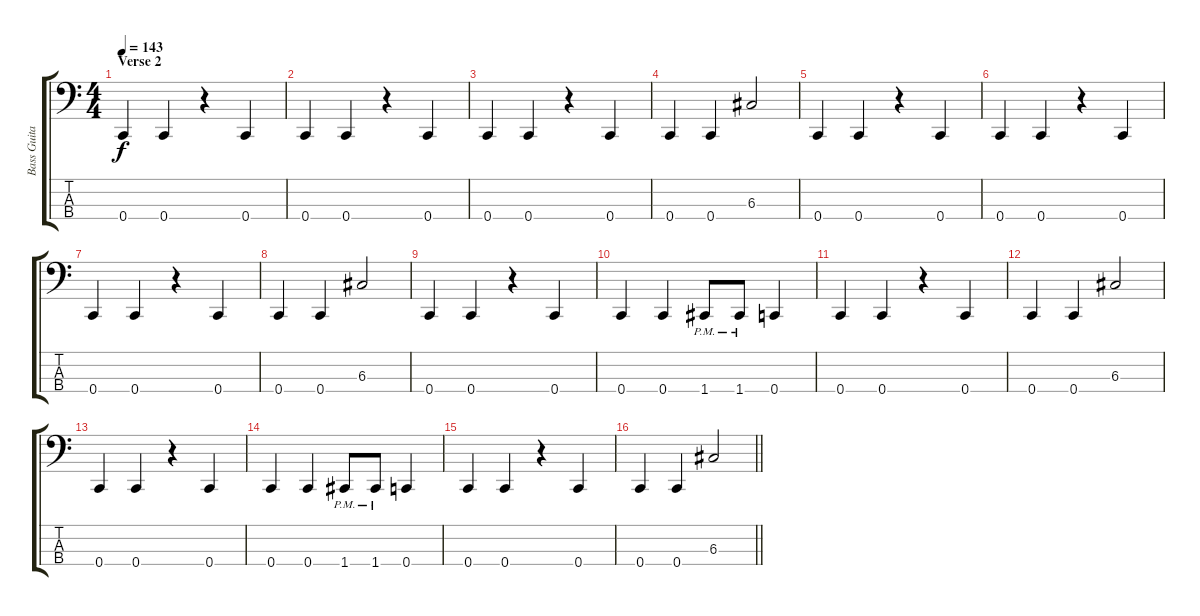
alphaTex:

\track ("Bass Guitar (Blasko)" "Bass Guita") {instrument electricbasspick}
\staff {score tabs}
\tuning (F2 C2 G1 C1) {hide}
\ts (4 4)
\section ("" "Verse 2")
\tempo 143
\clef f4
\ks c
0.4.4{dy f} 0.4.4 r.4 0.4.4 |
0.4.4 0.4.4 r.4 0.4.4 |
0.4.4 0.4.4 r.4 0.4.4 |
0.4.4 0.4.4 6.3.2 |
0.4.4 0.4.4 r.4 0.4.4 |
0.4.4 0.4.4 r.4 0.4.4 |
0.4.4 0.4.4 r.4 0.4.4 |
0.4.4 0.4.4 6.3.2 |
0.4.4 0.4.4 r.4 0.4.4 |
0.4.4 0.4.4 1.4{pm}.8 1.4{pm}.8 0.4.4 |
0.4.4 0.4.4 r.4 0.4.4 |
0.4.4 0.4.4 6.3.2 |
0.4.4 0.4.4 r.4 0.4.4 |
0.4.4 0.4.4 1.4{pm}.8 1.4{pm}.8 0.4.4 |
0.4.4 0.4.4 r.4 0.4.4 |
\barLineRight lightlight
0.4.4 0.4.4 6.3.2
